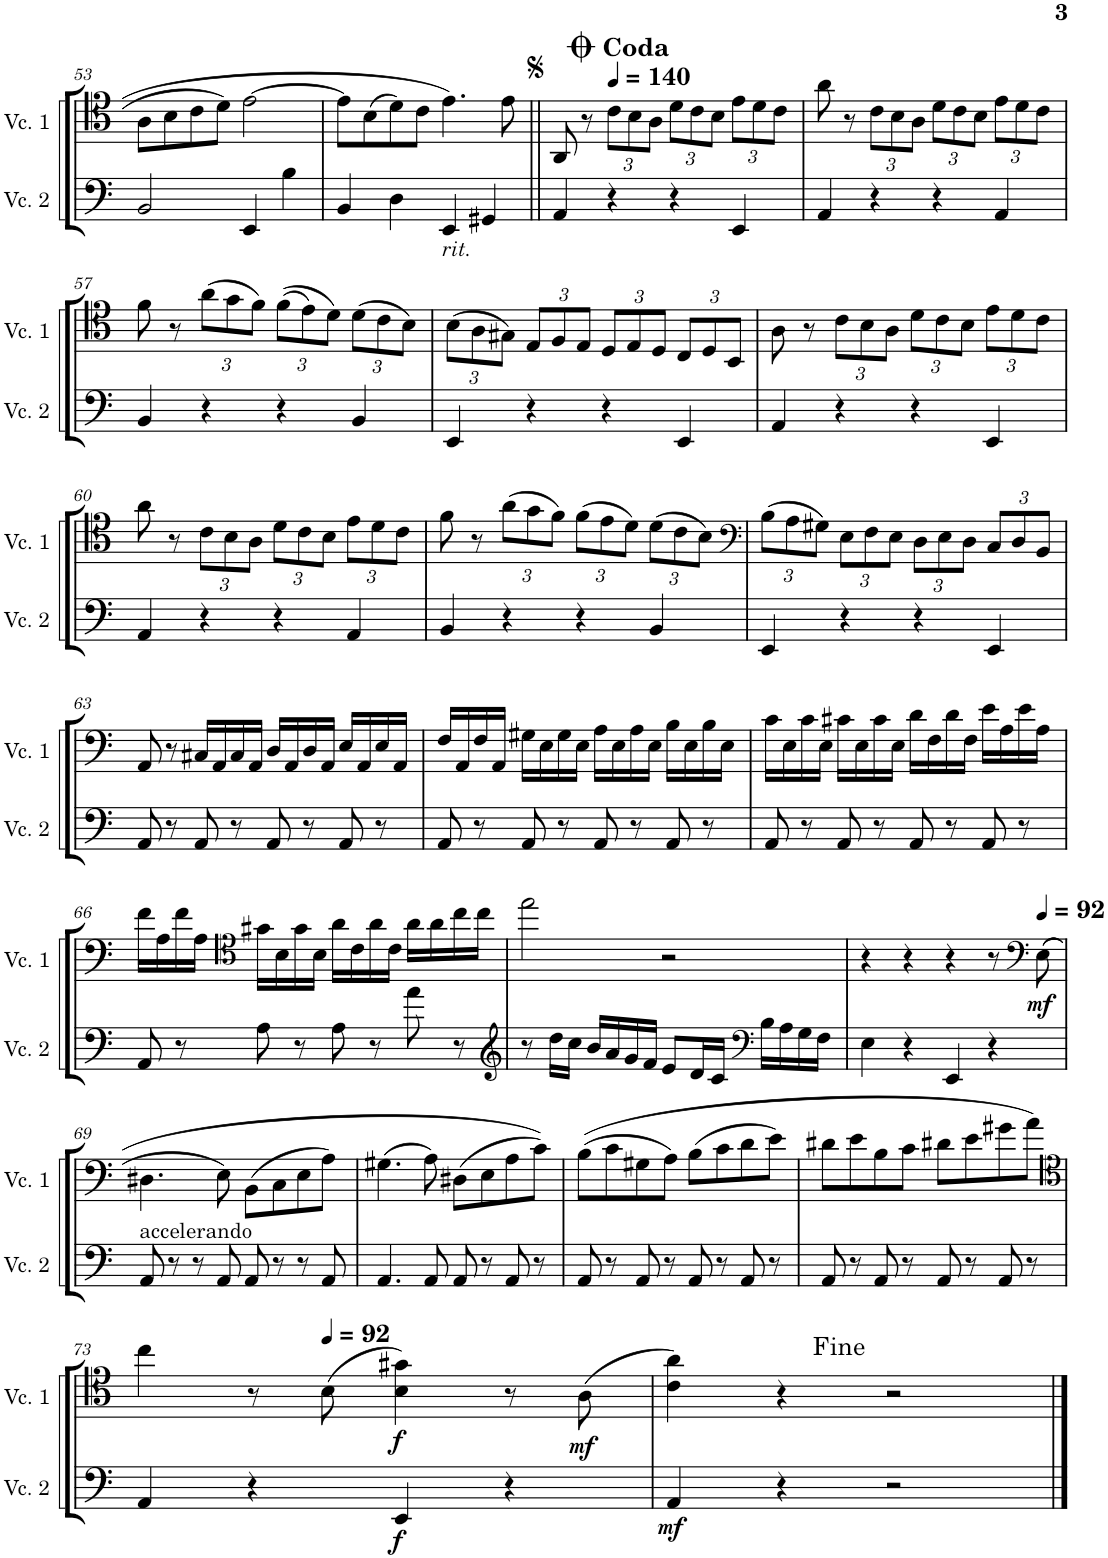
**kern	**dynam	**kern	**dynam
*part2	*part2	*part1	*part1
*staff2	*staff2	*staff1	*staff1
*I"Cello 2	*	*I"Cello 1	*
!!LO:PB:g=z
*clefF4	*	*clefC4	*
*k[]	*	*k[]	*
*M4/4	*	*M4/4	*
*met(c)	*	*met(c)	*
=53	=53	=53	=53
2BB/	.	8A\L	.
.	.	8B\	.
.	.	8c\	.
.	.	8d\J	.
4EE/	.	[2e\	.
4B\	.	.	.
=54	=54	=54	=54
4BB/	.	8e\L]	.
.	.	(8B\	.
4D\	.	8d\)	.
.	.	8c\J	.
!LO:TX:b:i:t=rit.	!	!	!
4EE/	.	4.e\	.
4GG#X/	.	.	.
.	.	8e\	.
=55||	=55||	=55||	=55||
4AA/	.	8AA/	.
.	.	8r	.
*	*	*Xbrackettup	*
*	*	*MM140	*
4r	.	12c\L	.
.	.	12B\	.
.	.	12A\J	.
4r	.	12d\L	.
.	.	12c\	.
.	.	12B\J	.
4EE/	.	12e\L	.
.	.	12d\	.
.	.	12c\J	.
=56	=56	=56	=56
4AA/	.	8a\	.
.	.	8r	.
4r	.	12c\L	.
.	.	12B\	.
.	.	12A\J	.
4r	.	12d\L	.
.	.	12c\	.
.	.	12B\J	.
4AA/	.	12e\L	.
.	.	12d\	.
.	.	12c\J	.
!!LO:LB:g=z
=57	=57	=57	=57
4BB/	.	8f\	.
.	.	8r	.
4r	.	(12a\L	.
.	.	12g\	.
.	.	12f\J)	.
4r	.	((12f\L	.
.	.	12e\)	.
.	.	12d\J)	.
4BB/	.	(12d\L	.
.	.	12c\	.
.	.	12B\J)	.
=58	=58	=58	=58
4EE/	.	(12B\L	.
.	.	12A\	.
.	.	12G#X\J)	.
4r	.	12E/L	.
.	.	12F/	.
.	.	12E/J	.
4r	.	12D/L	.
.	.	12E/	.
.	.	12D/J	.
4EE/	.	12C/L	.
.	.	12D/	.
.	.	12BB/J	.
=59	=59	=59	=59
4AA/	.	8A\	.
.	.	8r	.
4r	.	12c\L	.
.	.	12B\	.
.	.	12A\J	.
4r	.	12d\L	.
.	.	12c\	.
.	.	12B\J	.
4EE/	.	12e\L	.
.	.	12d\	.
.	.	12c\J	.
!!LO:LB:g=z
=60	=60	=60	=60
4AA/	.	8a\	.
.	.	8r	.
4r	.	12c\L	.
.	.	12B\	.
.	.	12A\J	.
4r	.	12d\L	.
.	.	12c\	.
.	.	12B\J	.
4AA/	.	12e\L	.
.	.	12d\	.
.	.	12c\J	.
=61	=61	=61	=61
4BB/	.	8f\	.
.	.	8r	.
4r	.	(12a\L	.
.	.	12g\	.
.	.	12f\J)	.
4r	.	(12f\L	.
.	.	12e\	.
.	.	12d\J)	.
4BB/	.	(12d\L	.
.	.	12c\	.
.	.	12B\J)	.
=62	=62	=62	=62
*	*	*clefF4	*
4EE/	.	(12B\L	.
.	.	12A\	.
.	.	12G#X\J)	.
4r	.	12E\L	.
.	.	12F\	.
.	.	12E\J	.
4r	.	12D\L	.
.	.	12E\	.
.	.	12D\J	.
4EE/	.	12C/L	.
.	.	12D/	.
.	.	12BB/J	.
!!LO:LB:g=z
=63	=63	=63	=63
8AA/	.	8AA/	.
8r	.	8r	.
8AA/	.	16C#X/LL	.
.	.	16AA/	.
8r	.	16C#/	.
.	.	16AA/JJ	.
8AA/	.	16D/LL	.
.	.	16AA/	.
8r	.	16D/	.
.	.	16AA/JJ	.
8AA/	.	16E/LL	.
.	.	16AA/	.
8r	.	16E/	.
.	.	16AA/JJ	.
=64	=64	=64	=64
8AA/	.	16F/LL	.
.	.	16AA/	.
8r	.	16F/	.
.	.	16AA/JJ	.
8AA/	.	16G#X\LL	.
.	.	16E\	.
8r	.	16G#\	.
.	.	16E\JJ	.
8AA/	.	16A\LL	.
.	.	16E\	.
8r	.	16A\	.
.	.	16E\JJ	.
8AA/	.	16B\LL	.
.	.	16E\	.
8r	.	16B\	.
.	.	16E\JJ	.
=65	=65	=65	=65
8AA/	.	16c\LL	.
.	.	16E\	.
8r	.	16c\	.
.	.	16E\JJ	.
8AA/	.	16c#X\LL	.
.	.	16E\	.
8r	.	16c#\	.
.	.	16E\JJ	.
8AA/	.	16d\LL	.
.	.	16F\	.
8r	.	16d\	.
.	.	16F\JJ	.
8AA/	.	16e\LL	.
.	.	16A\	.
8r	.	16e\	.
.	.	16A\JJ	.
!!LO:LB:g=z
=66	=66	=66	=66
8AA/	.	16f\LL	.
.	.	16A\	.
8r	.	16f\	.
.	.	16A\JJ	.
*	*	*clefC4	*
8A\	.	16g#X\LL	.
.	.	16B\	.
8r	.	16g#\	.
.	.	16B\JJ	.
8A\	.	16a\LL	.
.	.	16c\	.
8r	.	16a\	.
.	.	16c\JJ	.
8a\	.	16a\LL	.
.	.	16a\	.
8r	.	16cc\	.
.	.	16cc\JJ	.
=67	=67	=67	=67
*clefG2	*	*	*
8r	.	2ee\	.
16dd\LL	.	.	.
16cc\JJ	.	.	.
16b/LL	.	.	.
16a/	.	.	.
16g/	.	.	.
16f/JJ	.	.	.
8e/L	.	2r	.
16d/L	.	.	.
16c/JJ	.	.	.
*clefF4	*	*	*
16B\LL	.	.	.
16A\	.	.	.
16G\	.	.	.
16F\JJ	.	.	.
=68	=68	=68	=68
4E\	.	4r	.
4r	.	4r	.
4EE/	.	4r	.
4r	.	8r	.
*	*	*clefF4	*
*	*	*MM92	*
!	!	!	!LO:DY:b
.	.	((8E\	mf
!!LO:LB:g=z
=69	=69	=69	=69
!	!	!LO:TX:b:t=accelerando	!
8AA/	.	4.D#X\	.
8r	.	.	.
8r	.	.	.
8AA/	.	8E\)	.
8AA/	.	(8BB\L	.
8r	.	8C\	.
8r	.	8E\	.
8AA/	.	8A\J)	.
=70	=70	=70	=70
4.AA/	.	(4.G#X\	.
8AA/	.	8A\)	.
8AA/	.	(8D#X\L	.
8r	.	8E\	.
8AA/	.	8A\	.
8r	.	8c\J))	.
=71	=71	=71	=71
8AA/	.	((8B\L	.
8r	.	8c\	.
8AA/	.	8G#X\	.
8r	.	8A\J)	.
8AA/	.	(8B\L	.
8r	.	8c\	.
8AA/	.	8d\	.
8r	.	8e\J)	.
=72	=72	=72	=72
8AA/	.	8d#X\L	.
8r	.	8e\	.
8AA/	.	8B\	.
8r	.	8c\J	.
8AA/	.	8d#X\L	.
8r	.	8e\	.
8AA/	.	8g#X\	.
8r	.	8a\J)	.
!!LO:LB:g=z
=73	=73	=73	=73
*	*	*clefC4	*
4AA/	.	4cc\	.
4r	.	8r	.
*	*	*MM92	*
.	.	(8B\	.
!	!LO:DY:b	!	!LO:DY:b
4EE/	f	4B\ 4g#X\)	f
4r	.	8r	.
!	!	!	!LO:DY:b
.	.	(8A\	mf
=74	=74	=74	=74
!	!LO:DY:b	!	!
4AA/	mf	4c\ 4a\)	.
4r	.	4r	.
2r	.	2r	.
==	==	==	==
*-	*-	*-	*-
